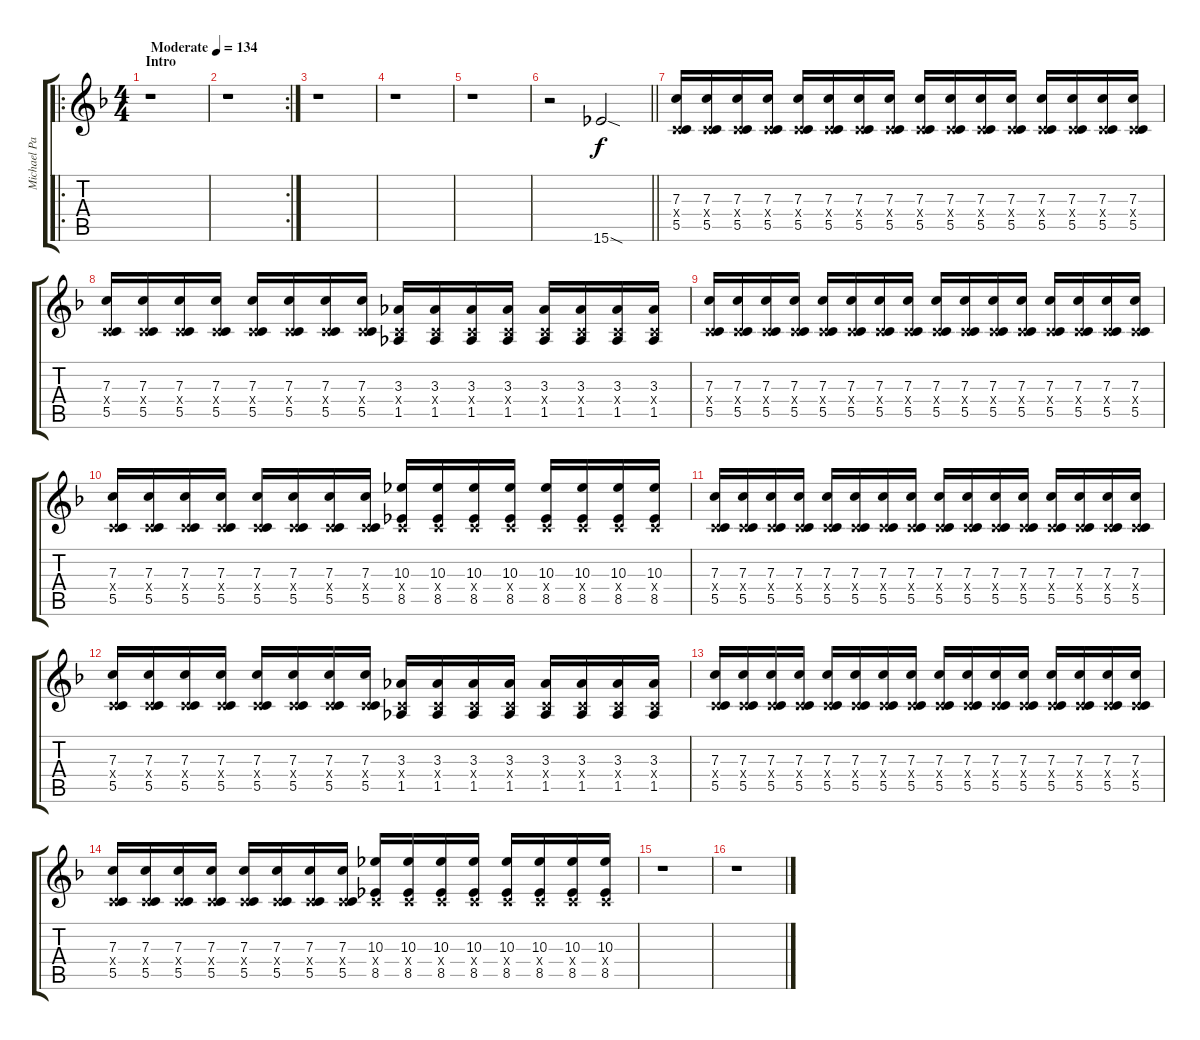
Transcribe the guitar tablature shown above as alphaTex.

\track ("Michael Paget (Lead)" "Michael Pa") {instrument overdrivenguitar}
\staff {score tabs}
\tuning (D4 A3 F3 C3 G2 C2) {hide}
\ro
\ts (4 4)
\section ("" "Intro")
\tempo (134 "Moderate")
\clef g2
\ks f
r.1{dy f instrument overdrivenguitar} |
\rc 2
r.1 |
r.1 |
r.1 |
r.1 |
\barLineRight lightlight
r.2 15.6{sod}.2 |
(7.3 0.4{x} 5.5).16 (7.3 0.4{x} 5.5).16 (7.3 0.4{x} 5.5).16 (7.3 0.4{x} 5.5).16 (7.3 0.4{x} 5.5).16 (7.3 0.4{x} 5.5).16 (7.3 0.4{x} 5.5).16 (7.3 0.4{x} 5.5).16 (7.3 0.4{x} 5.5).16 (7.3 0.4{x} 5.5).16 (7.3 0.4{x} 5.5).16 (7.3 0.4{x} 5.5).16 (7.3 0.4{x} 5.5).16 (7.3 0.4{x} 5.5).16 (7.3 0.4{x} 5.5).16 (7.3 0.4{x} 5.5).16 |
(7.3 0.4{x} 5.5).16 (7.3 0.4{x} 5.5).16 (7.3 0.4{x} 5.5).16 (7.3 0.4{x} 5.5).16 (7.3 0.4{x} 5.5).16 (7.3 0.4{x} 5.5).16 (7.3 0.4{x} 5.5).16 (7.3 0.4{x} 5.5).16 (3.3 0.4{x} 1.5).16 (3.3 0.4{x} 1.5).16 (3.3 0.4{x} 1.5).16 (3.3 0.4{x} 1.5).16 (3.3 0.4{x} 1.5).16 (3.3 0.4{x} 1.5).16 (3.3 0.4{x} 1.5).16 (3.3 0.4{x} 1.5).16 |
(7.3 0.4{x} 5.5).16 (7.3 0.4{x} 5.5).16 (7.3 0.4{x} 5.5).16 (7.3 0.4{x} 5.5).16 (7.3 0.4{x} 5.5).16 (7.3 0.4{x} 5.5).16 (7.3 0.4{x} 5.5).16 (7.3 0.4{x} 5.5).16 (7.3 0.4{x} 5.5).16 (7.3 0.4{x} 5.5).16 (7.3 0.4{x} 5.5).16 (7.3 0.4{x} 5.5).16 (7.3 0.4{x} 5.5).16 (7.3 0.4{x} 5.5).16 (7.3 0.4{x} 5.5).16 (7.3 0.4{x} 5.5).16 |
(7.3 0.4{x} 5.5).16 (7.3 0.4{x} 5.5).16 (7.3 0.4{x} 5.5).16 (7.3 0.4{x} 5.5).16 (7.3 0.4{x} 5.5).16 (7.3 0.4{x} 5.5).16 (7.3 0.4{x} 5.5).16 (7.3 0.4{x} 5.5).16 (10.3 0.4{x} 8.5).16 (10.3 0.4{x} 8.5).16 (10.3 0.4{x} 8.5).16 (10.3 0.4{x} 8.5).16 (10.3 0.4{x} 8.5).16 (10.3 0.4{x} 8.5).16 (10.3 0.4{x} 8.5).16 (10.3 0.4{x} 8.5).16 |
(7.3 0.4{x} 5.5).16 (7.3 0.4{x} 5.5).16 (7.3 0.4{x} 5.5).16 (7.3 0.4{x} 5.5).16 (7.3 0.4{x} 5.5).16 (7.3 0.4{x} 5.5).16 (7.3 0.4{x} 5.5).16 (7.3 0.4{x} 5.5).16 (7.3 0.4{x} 5.5).16 (7.3 0.4{x} 5.5).16 (7.3 0.4{x} 5.5).16 (7.3 0.4{x} 5.5).16 (7.3 0.4{x} 5.5).16 (7.3 0.4{x} 5.5).16 (7.3 0.4{x} 5.5).16 (7.3 0.4{x} 5.5).16 |
(7.3 0.4{x} 5.5).16 (7.3 0.4{x} 5.5).16 (7.3 0.4{x} 5.5).16 (7.3 0.4{x} 5.5).16 (7.3 0.4{x} 5.5).16 (7.3 0.4{x} 5.5).16 (7.3 0.4{x} 5.5).16 (7.3 0.4{x} 5.5).16 (3.3 0.4{x} 1.5).16 (3.3 0.4{x} 1.5).16 (3.3 0.4{x} 1.5).16 (3.3 0.4{x} 1.5).16 (3.3 0.4{x} 1.5).16 (3.3 0.4{x} 1.5).16 (3.3 0.4{x} 1.5).16 (3.3 0.4{x} 1.5).16 |
(7.3 0.4{x} 5.5).16 (7.3 0.4{x} 5.5).16 (7.3 0.4{x} 5.5).16 (7.3 0.4{x} 5.5).16 (7.3 0.4{x} 5.5).16 (7.3 0.4{x} 5.5).16 (7.3 0.4{x} 5.5).16 (7.3 0.4{x} 5.5).16 (7.3 0.4{x} 5.5).16 (7.3 0.4{x} 5.5).16 (7.3 0.4{x} 5.5).16 (7.3 0.4{x} 5.5).16 (7.3 0.4{x} 5.5).16 (7.3 0.4{x} 5.5).16 (7.3 0.4{x} 5.5).16 (7.3 0.4{x} 5.5).16 |
(7.3 0.4{x} 5.5).16 (7.3 0.4{x} 5.5).16 (7.3 0.4{x} 5.5).16 (7.3 0.4{x} 5.5).16 (7.3 0.4{x} 5.5).16 (7.3 0.4{x} 5.5).16 (7.3 0.4{x} 5.5).16 (7.3 0.4{x} 5.5).16 (10.3 0.4{x} 8.5).16 (10.3 0.4{x} 8.5).16 (10.3 0.4{x} 8.5).16 (10.3 0.4{x} 8.5).16 (10.3 0.4{x} 8.5).16 (10.3 0.4{x} 8.5).16 (10.3 0.4{x} 8.5).16 (10.3 0.4{x} 8.5).16 |
r.1 |
r.1
